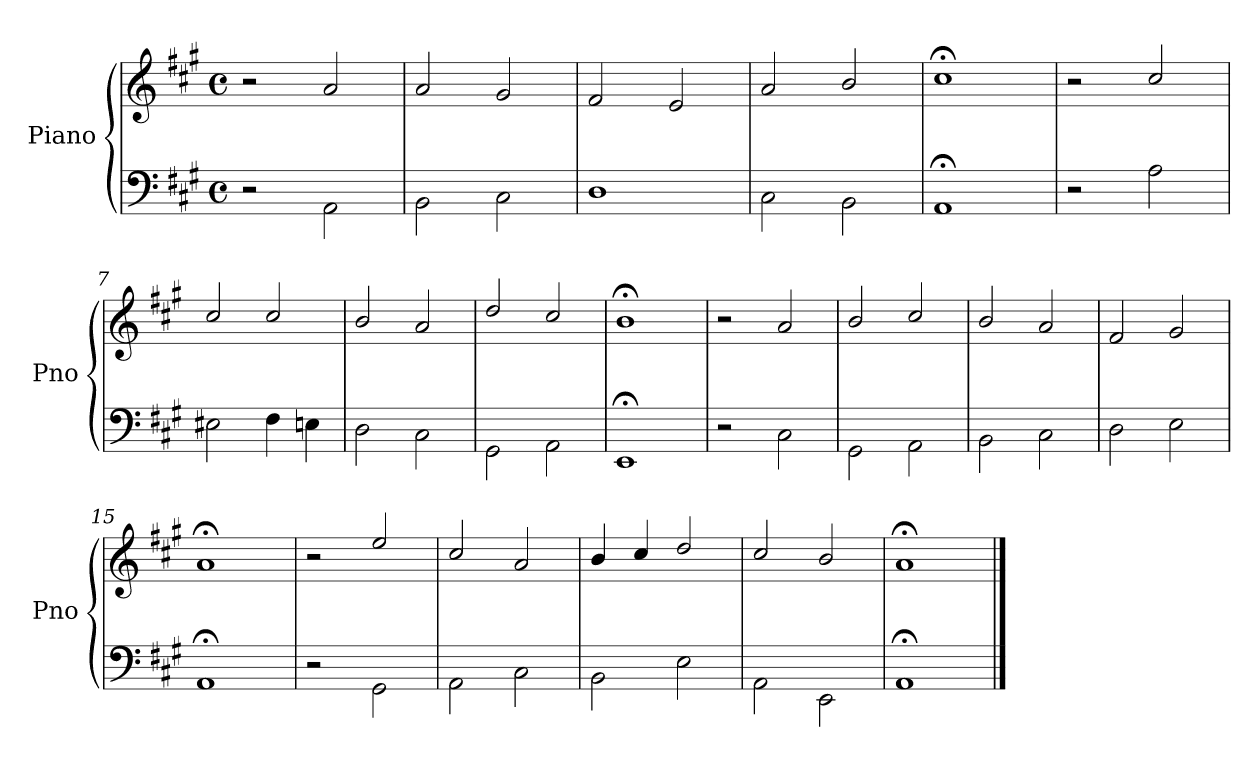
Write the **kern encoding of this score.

**kern	**kern
*part1	*part1
*staff2	*staff1
*I"Piano	*
*I'Pno	*
*clefF4	*clefG2
*k[f#c#g#]	*k[f#c#g#]
*A:	*A:
*M4/4	*M4/4
*met(c)	*met(c)
=1	=1
2r	2r
2AA\	2a/
=2	=2
2BB\	2a/
2C#\	2g#/
=3	=3
1D\	2f#/
.	2e/
=4	=4
2C#\	2a/
2BB\	2b/
=5	=5
1AA;\	1cc#;</
=6	=6
2r	2r
2A\	2cc#/
=7	=7
2E#X\	2cc#/
4F#\	2cc#/
4En\	.
=8	=8
2D\	2b/
2C#\	2a/
=9	=9
2GG#\	2dd/
2AA\	2cc#/
=10	=10
1EE;\	1b;</
!!LO:LB:g=z
=11	=11
2r	2r
2C#\	2a/
=12	=12
2GG#\	2b/
2AA\	2cc#/
=13	=13
2BB\	2b/
2C#\	2a/
=14	=14
2D\	2f#/
2E\	2g#/
=15	=15
1AA;\	1a;</
=16	=16
2r	2r
2GG#\	2ee/
=17	=17
2AA\	2cc#/
2C#\	2a/
=18	=18
2BB\	4b/
.	4cc#/
2E\	2dd/
=19	=19
2AA\	2cc#/
2EE\	2b/
=20	=20
1AA;\	1a;</
==	==
*-	*-
